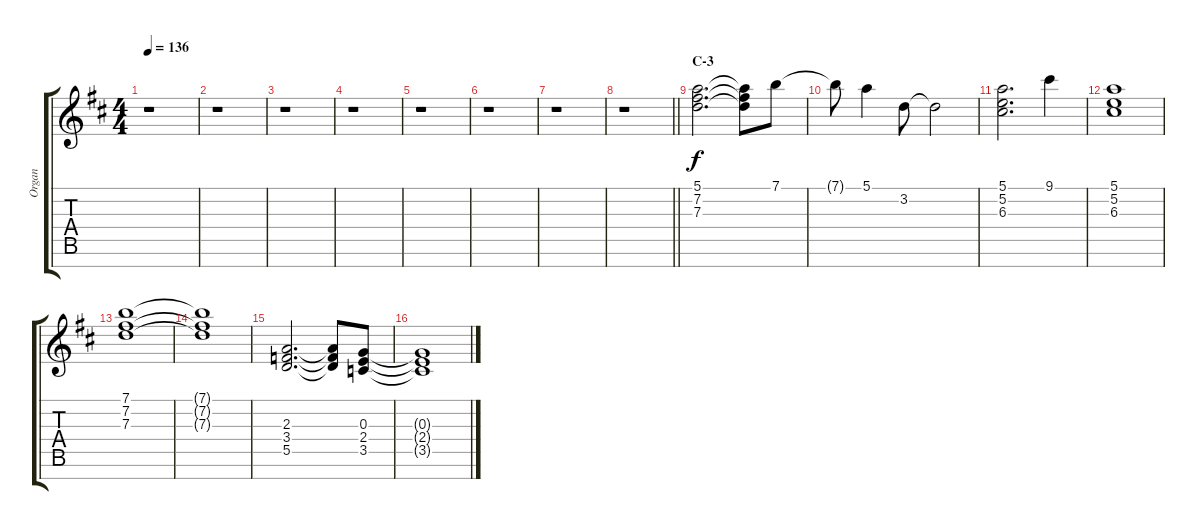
\track ("Organ" "Organ") {instrument rockorgan}
\staff {score tabs}
\tuning (E5 B4 G4 D4 A3 E3 B2) {hide}
\ts (4 4)
\tempo 136
\clef g2
\ks d
r.1{dy f} |
r.1 |
r.1 |
r.1 |
r.1 |
r.1 |
r.1 |
\barLineRight lightlight
r.1 |
\section ("" "C-3")
(5.1 7.2 7.3).2{d} (5.1{t} 7.2{t} 7.3{t}).8 7.1.8 |
7.1{t}.8 5.1.4 3.2.8 3.2{t}.2 |
(5.1 5.2 6.3).2{d} 9.1.4 |
(5.1 5.2 6.3).1 |
(7.1 7.2 7.3).1 |
(7.1{t} 7.2{t} 7.3{t}).1 |
(2.3 3.4 5.5).2{d} (2.3{t} 3.4{t} 5.5{t}).8 (0.3 2.4 3.5).8 |
(0.3{t} 2.4{t} 3.5{t}).1
